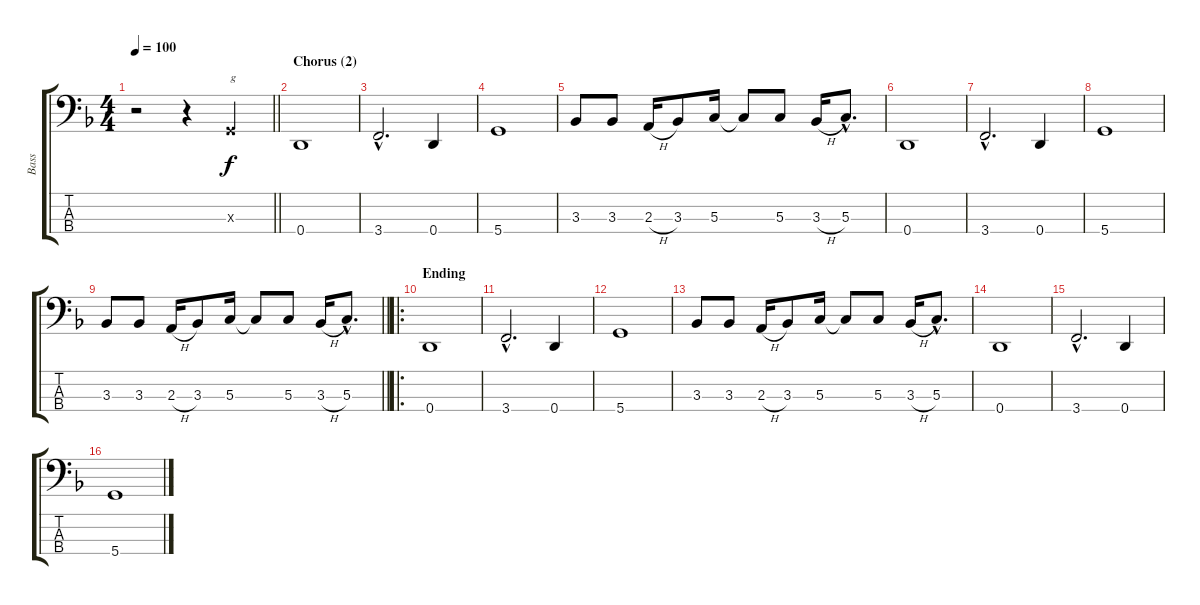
\track ("Bass" "Bass") {instrument electricbasspick}
\staff {score tabs}
\tuning (F2 C2 G1 D1) {hide}
\ts (4 4)
\tempo 100
\clef f4
\barLineRight lightlight
\ks dminor
r.2{dy f} r.4 0.3{x}.4{txt "g"} |
\section ("" "Chorus (2)")
0.4.1 |
3.4{hac}.2{d} 0.4.4 |
5.4.1 |
3.3.8 3.3.8 2.3{h}.16 3.3.8 5.3.16 5.3{t}.8 5.3.8 3.3{h}.16 5.3{hac}.8{d} |
0.4.1 |
3.4{hac}.2{d} 0.4.4 |
5.4.1 |
\barLineRight lightlight
3.3.8 3.3.8 2.3{h}.16 3.3.8 5.3.16 5.3{t}.8 5.3.8 3.3{h}.16 5.3{hac}.8{d} |
\ro
\section ("" "Ending")
0.4.1 |
3.4{hac}.2{d} 0.4.4 |
5.4.1 |
3.3.8 3.3.8 2.3{h}.16 3.3.8 5.3.16 5.3{t}.8 5.3.8 3.3{h}.16 5.3{hac}.8{d} |
0.4.1 |
3.4{hac}.2{d} 0.4.4 |
5.4.1
